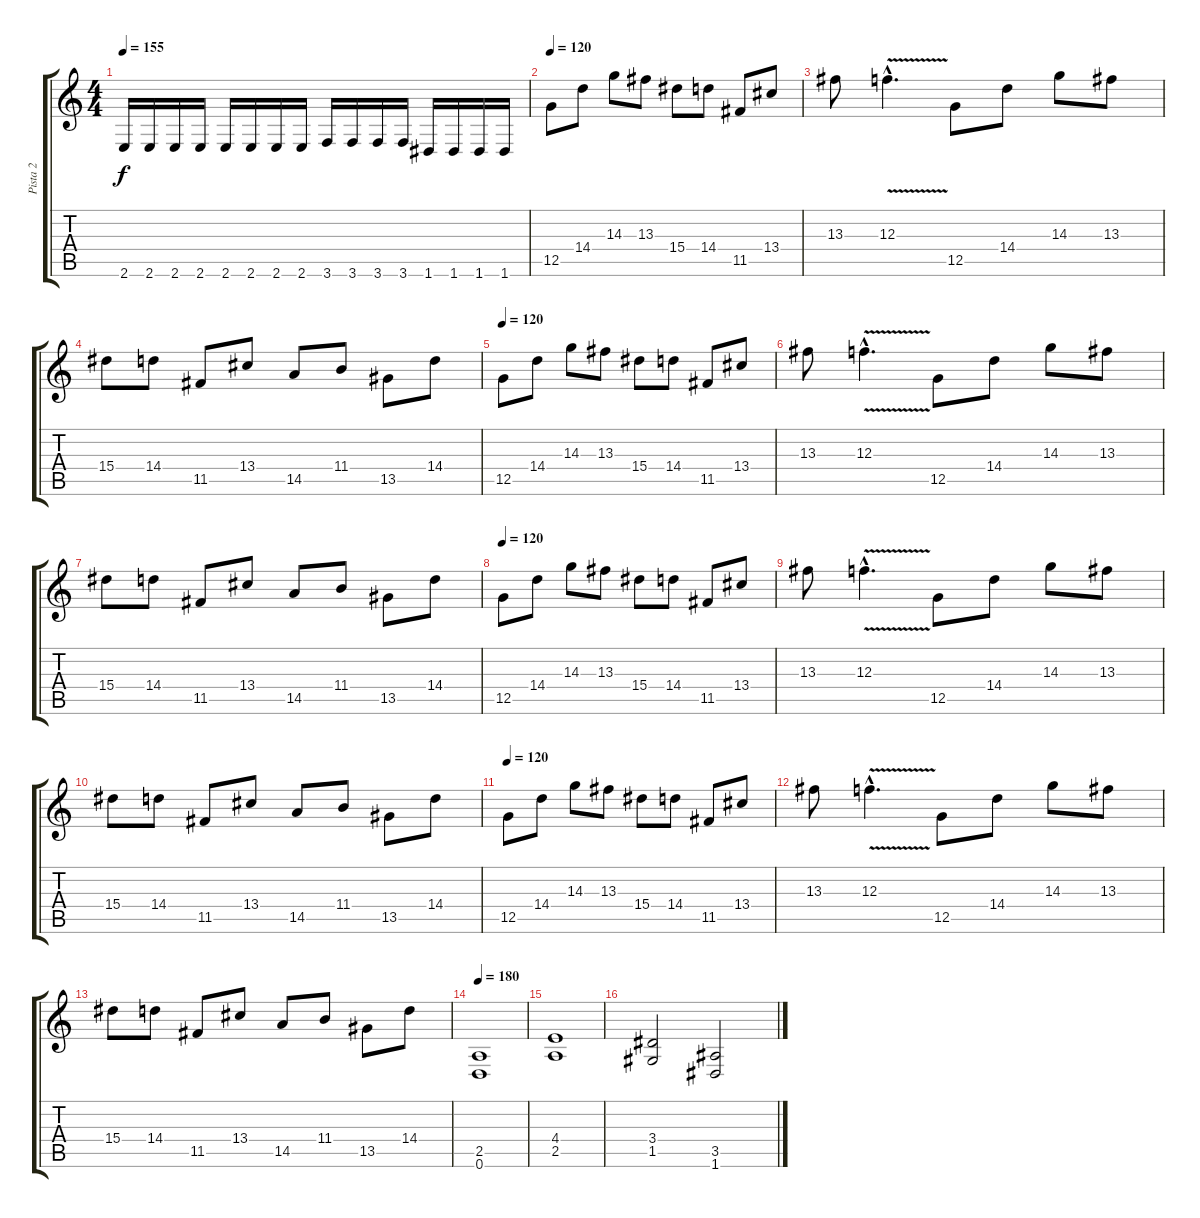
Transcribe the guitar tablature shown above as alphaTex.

\track ("Pista 2" "Pista 2") {instrument distortionguitar}
\staff {score tabs}
\tuning (D4 A3 F3 C3 G2 D2) {hide}
\ts (4 4)
\tempo 155
\clef g2
\ks c
2.6.16{dy f} 2.6.16 2.6.16 2.6.16 2.6.16 2.6.16 2.6.16 2.6.16 3.6.16 3.6.16 3.6.16 3.6.16 1.6.16 1.6.16 1.6.16 1.6.16 |
\tempo 120
12.5.8 14.4.8 14.3.8 13.3.8 15.4.8 14.4.8 11.5.8 13.4.8 |
13.3.8 12.3{v hac}.4{d} 12.5.8 14.4.8 14.3.8 13.3.8 |
15.4.8 14.4.8 11.5.8 13.4.8 14.5.8 11.4.8 13.5.8 14.4.8 |
\tempo 120
12.5.8 14.4.8 14.3.8 13.3.8 15.4.8 14.4.8 11.5.8 13.4.8 |
13.3.8 12.3{v hac}.4{d} 12.5.8 14.4.8 14.3.8 13.3.8 |
15.4.8 14.4.8 11.5.8 13.4.8 14.5.8 11.4.8 13.5.8 14.4.8 |
\tempo 120
12.5.8 14.4.8 14.3.8 13.3.8 15.4.8 14.4.8 11.5.8 13.4.8 |
13.3.8 12.3{v hac}.4{d} 12.5.8 14.4.8 14.3.8 13.3.8 |
15.4.8 14.4.8 11.5.8 13.4.8 14.5.8 11.4.8 13.5.8 14.4.8 |
\tempo 120
12.5.8 14.4.8 14.3.8 13.3.8 15.4.8 14.4.8 11.5.8 13.4.8 |
13.3.8 12.3{v hac}.4{d} 12.5.8 14.4.8 14.3.8 13.3.8 |
15.4.8 14.4.8 11.5.8 13.4.8 14.5.8 11.4.8 13.5.8 14.4.8 |
\tempo 180
(2.5 0.6).1 |
(4.4 2.5).1 |
(3.4 1.5).2 (3.5 1.6).2
